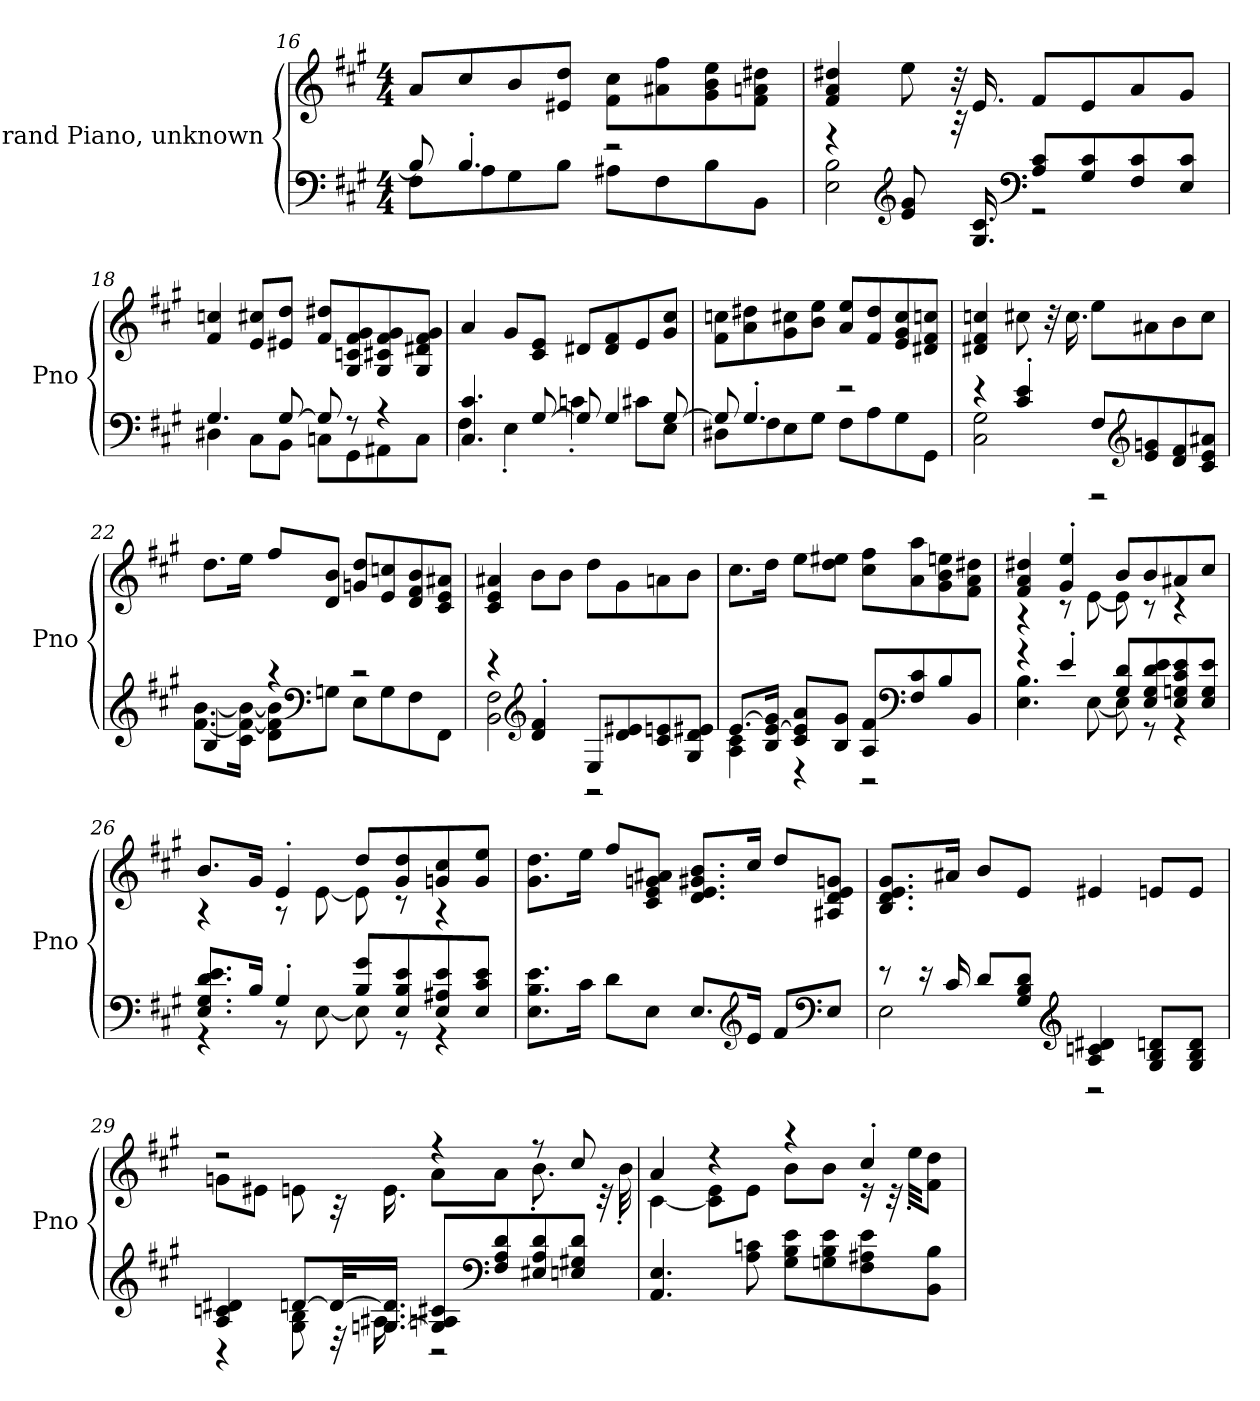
**kern	**kern
*part1	*part1
*staff2	*staff1
*I"Grand Piano, unknown	*
*I'Pno	*
*clefF4	*clefG2
*k[f#c#g#]	*k[f#c#g#]
*M4/4	*M4/4
=16	=16
*^	*
8B/]	8F#\L	8a/L
4.B'/	8A\	8cc#/
.	8G#\	8b/
.	8B\J	8e#X/ 8dd/J
2r	8A#X\L	8f#\ 8cc#\L
.	8F#\	8a#X\ 8ff#\
.	8B\	8g#\ 8b\ 8ee\
.	8BB\J	8f#\ 8an\ 8dd#X\J
=17	=17	=17
4r	2E\ 2B\	4f#/ 4a/ 4dd#X/
*clefG2	*	*
8e/ 8g#/	.	8ee\
32r	.	32r
16.G#/ 16.c#/	.	16.e/
*clefF4	*	*
8A/ 8c#/L	2r	8f#/L
8G#/ 8c#/	.	8e/
8F#/ 8c#/	.	8a/
8E/ 8c#/J	.	8g#/J
!!LO:PB:g=z
=18	=18	=18
4.G#/	4D#X\	4f#/ 4ccn/
.	8C#\L	8e/ 8cc#X/L
[8G#/	8BB\J	8e#X/ 8dd/J
8G#/]	8Cn\L	8f#/ 8dd#X/L
8r	8GG#\	8G#/ 8cn/ 8f#/ 8g#/
4r	8AA#X\	8G#/ 8c#X/ 8f#/ 8g#/
.	8C\J	8G#/ 8d#X/ 8f#/ 8g#/J
=19	=19	=19
4.C#/ 4.c#/	4F#\	4a/
.	4E'\	8g#/L
[8G#/	.	8c#/ 8e/J
8G#/]	4cn'\	8d#X/L
4G#/	.	8d#/ 8f#/
.	8c#X\L	8e/
[8G#/	8E\J	8g#/ 8cc#/J
=20	=20	=20
8G#/]	8D#X\L	8f#\ 8ccn\L
4.G#'/	8F#\	8a\ 8dd#X\
.	8E\	8g#\ 8cc#X\
.	8G#\J	8b\ 8ee\J
2r	8F#\L	8a/ 8ee/L
.	8A\	8f#/ 8dd#/
.	8G#\	8e/ 8g#/ 8cc#/
.	8GG#\J	8d#X/ 8f#/ 8ccn/J
!!LO:LB:g=z
=21	=21	=21
4r	2C#\ 2G#\	4d#X/ 4f#/ 4ccn/
4c#/' 4e/'	.	8cc#X\
.	.	32r
.	.	16.cc#\
8F#/L	2r	8ee\L
*clefG2	*	*
8e/ 8gn/	.	8a#X\
8d/ 8f#/	.	8b\
8c#/ 8e/ 8a#X/J	.	8cc#\J
=22	=22	=22
4B/	[8.f#\ [8.b\L	8.dd\L
.	16c#\ 16f#\_ 16b\_Jk	16ee\Jk
4r	8d\ 8f#\] 8b\]L	8ff#/L
*clefF4	*	*
.	8Gn\J	8d/ 8b/J
2r	8E\L	8gn/ 8dd/L
.	8G\	8e/ 8ccn/
.	8F#\	8d/ 8f#/ 8b/
.	8FF#\J	8c#/ 8e/ 8a#X/J
=23	=23	=23
4r	2BB\ 2F#\	4c#/ 4e/ 4a#X/
*clefG2	*	*
4d/' 4f#/'	.	8b\L
.	.	8b\J
8E/L	2r	8dd\L
8d/ 8e#X/	.	8g#\
8c#/ 8en/	.	8an\
8G#/ 8d/ 8e#X/J	.	8b\J
!!LO:LB:g=z
=24	=24	=24
[8.e/L	4A\ 4c#\	8.cc#\L
16B/ 16e/_ 16g#/Jk	.	16dd\Jk
8c#/ 8e/] 8a/L	4r	8ee\L
8B/ 8g#/J	.	8dd\ 8ee#X\J
8A/ 8f#/L	2r	8cc#\ 8ff#\L
*clefF4	*	*
8F#/ 8c#/	.	8a\ 8aa\
8B/	.	8g#\ 8b\ 8een\
8BB/J	.	8f#\ 8a\ 8dd#X\J
=25	=25	=25
*	*	*^
4r	4.E\ 4.B\	4f#/ 4a/ 4dd#X/	4r
4e'/	.	4g#/' 4ee/'	8r
.	[8E\	.	[8e\
8G#/ 8d/L	8E\]	8b/L	8e\]
8E/ 8G#/ 8d/ 8e/	8r	8b/	8r
8E/ 8Gn/ 8c#/ 8e/	4r	8a#X/	4r
8E/ 8G/ 8e/J	.	8cc#/J	.
=26	=26	=26	=26
8.E/ 8.G#/ 8.d/ 8.e/L	4r	8.b/L	4r
16B/Jk	.	16g#/Jk	.
4G#'/	8r	4e'/	8r
.	[8E\	.	[8e\
8B/ 8g#/L	8E\]	8dd/L	8e\]
8E/ 8B/ 8e/	8r	8g#/ 8dd/	8r
8E/ 8A#X/ 8e/	4r	8gn/ 8cc#/	4r
8E/ 8c#/ 8e/J	.	8g/ 8ee/J	.
*v	*v	*	*
*	*v	*v
!!LO:LB:g=z
=27	=27
8.E\ 8.B\ 8.e\L	8.g#\ 8.dd\L
16c#\Jk	16ee\Jk
8d\L	8ff#/L
8E\J	8c#/ 8e/ 8gn/ 8a#X/J
8.E/L	8.d/ 8.e/ 8.g#X/ 8.b/L
*clefG2	*
16e/Jk	16cc#/Jk
8f#/L	8dd/L
*clefF4	*
8E/J	8A#X/ 8d/ 8e/ 8gn/J
=28	=28
*^	*
8r	2E\	8.B/ 8.d/ 8.e/ 8.g#/L
16r	.	.
16c#/	.	16a#X/Jk
8d/L	.	8b/L
8G#/ 8B/ 8d/J	.	8e/J
*clefG2	*	*
4A/ 4cn/ 4d#X/	2r	4e#X/
8G#/ 8B/ 8dn/L	.	8en/L
8G#/ 8B/ 8d/J	.	8e/J
!!LO:LB:g=z
=29	=29	=29
*	*	*^
4A/ 4cn/ 4d#X/	4r	2r	8gn\L
.	.	.	8e#X\J
[8dn/L	8G#\ 8B\	.	8en\
32d/KL_	32r	.	32r
[16.Gn/ 16.d/]JJ	16.A#X\	.	16.e\
8G/] 8An/ 8c#X/L	2r	4r	8a\L
*clefF4	*	*	*
8F#/ 8A/ 8d/	.	.	8a\J
8E#X/ 8A/ 8d/	.	8r	8.b'\
8En/ 8G#X/ 8d/J	.	8cc#/	.
.	.	.	32r
.	.	.	32b'\
*v	*v	*	*
=30	=30	=30
4.AA/ 4.E/	4a/	[4c#\
.	4r	8c#\] 8e\L
8A\ 8cn\	.	8e\J
8G#\ 8B\ 8e\L	4r	8b\L
8Gn\ 8B\ 8e\	.	8b\J
8F#\ 8A#X\ 8e\	4cc#'/	16r
.	.	32r
.	.	32ee'\KKL
8BB\ 8B\J	.	8f#\ 8dd\J
*	*v	*v
=	=
*-	*-
